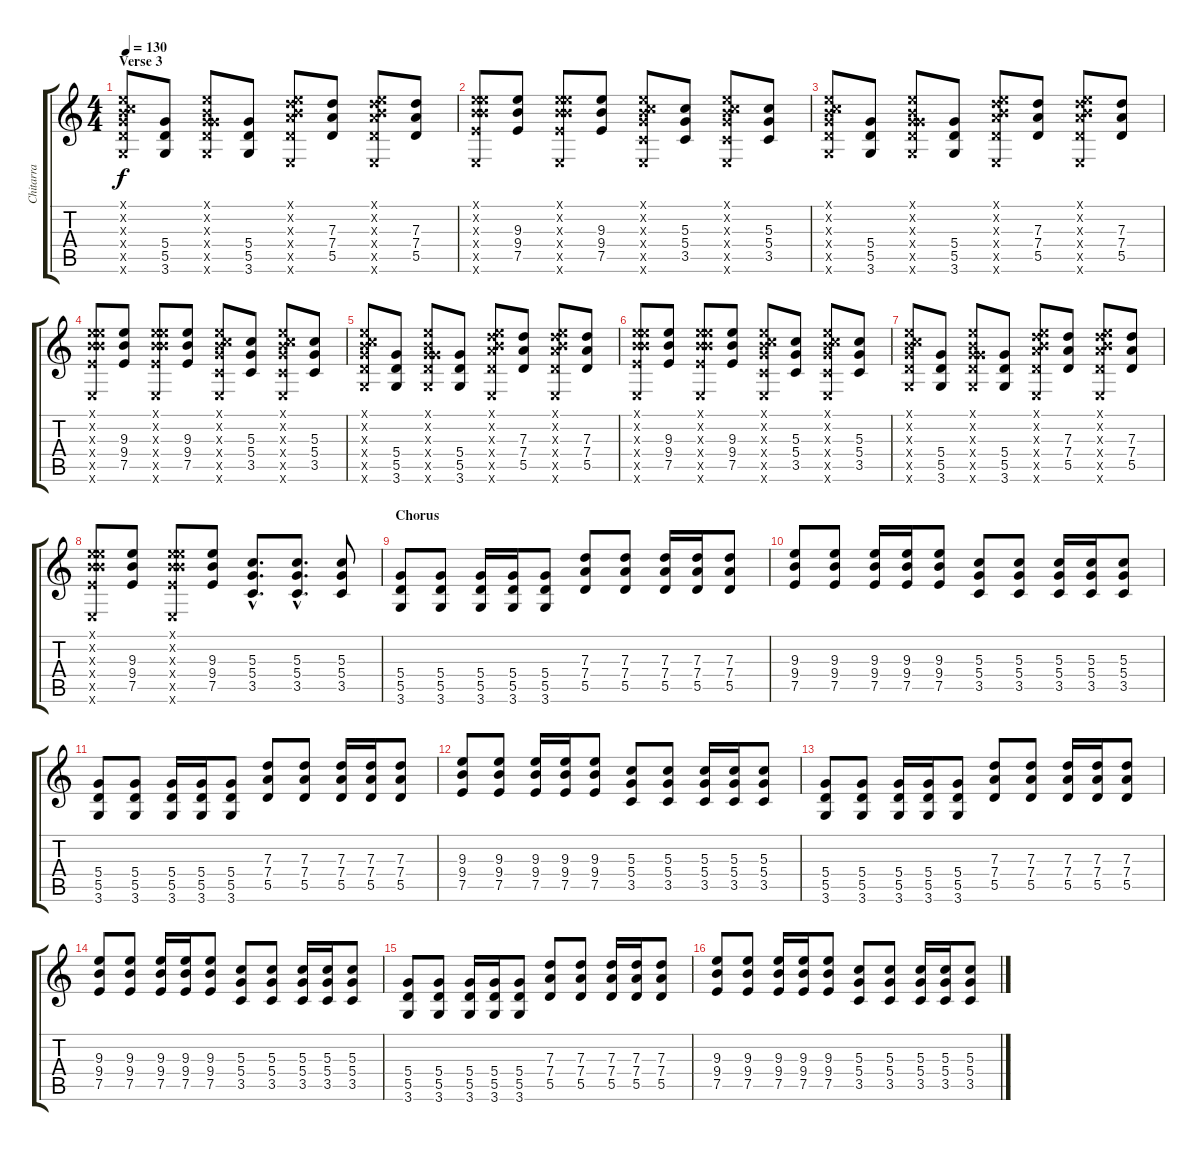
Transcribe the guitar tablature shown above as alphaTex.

\track ("Chitarra" "Chitarra") {instrument distortionguitar}
\staff {score tabs}
\tuning (E4 B3 G3 D3 A2 E2) {hide}
\ts (4 4)
\section ("" "Verse 3")
\tempo 130
\clef g2
\ks c
(0.1{x} 0.2{x} 5.3{x} 5.4{x} 5.5{x} 3.6{x}).8{dy f volume 7} (5.4 5.5 3.6).8 (0.1{x} 0.2{x} 0.3{x} 5.4{x} 5.5{x} 3.6{x}).8 (5.4 5.5 3.6).8 (0.1{x} 0.2{x} 7.3{x} 7.4{x} 5.5{x} 0.6{x}).8 (7.3 7.4 5.5).8 (0.1{x} 0.2{x} 7.3{x} 7.4{x} 5.5{x} 0.6{x}).8 (7.3 7.4 5.5).8 |
(0.1{x} 0.2{x} 9.3{x} 9.4{x} 7.5{x} 0.6{x}).8 (9.3 9.4 7.5).8 (0.1{x} 0.2{x} 9.3{x} 9.4{x} 7.5{x} 0.6{x}).8 (9.3 9.4 7.5).8 (0.1{x} 0.2{x} 5.3{x} 5.4{x} 3.5{x} 0.6{x}).8 (5.3 5.4 3.5).8 (0.1{x} 0.2{x} 5.3{x} 5.4{x} 3.5{x} 0.6{x}).8 (5.3 5.4 3.5).8 |
(0.1{x} 0.2{x} 5.3{x} 5.4{x} 5.5{x} 3.6{x}).8 (5.4 5.5 3.6).8 (0.1{x} 0.2{x} 0.3{x} 5.4{x} 5.5{x} 3.6{x}).8 (5.4 5.5 3.6).8 (0.1{x} 0.2{x} 7.3{x} 7.4{x} 5.5{x} 0.6{x}).8 (7.3 7.4 5.5).8 (0.1{x} 0.2{x} 7.3{x} 7.4{x} 5.5{x} 0.6{x}).8 (7.3 7.4 5.5).8 |
(0.1{x} 0.2{x} 9.3{x} 9.4{x} 7.5{x} 0.6{x}).8 (9.3 9.4 7.5).8 (0.1{x} 0.2{x} 9.3{x} 9.4{x} 7.5{x} 0.6{x}).8 (9.3 9.4 7.5).8 (0.1{x} 0.2{x} 5.3{x} 5.4{x} 3.5{x} 0.6{x}).8 (5.3 5.4 3.5).8 (0.1{x} 0.2{x} 5.3{x} 5.4{x} 3.5{x} 0.6{x}).8 (5.3 5.4 3.5).8 |
(0.1{x} 0.2{x} 5.3{x} 5.4{x} 5.5{x} 3.6{x}).8 (5.4 5.5 3.6).8 (0.1{x} 0.2{x} 0.3{x} 5.4{x} 5.5{x} 3.6{x}).8 (5.4 5.5 3.6).8 (0.1{x} 0.2{x} 7.3{x} 7.4{x} 5.5{x} 0.6{x}).8 (7.3 7.4 5.5).8 (0.1{x} 0.2{x} 7.3{x} 7.4{x} 5.5{x} 0.6{x}).8 (7.3 7.4 5.5).8 |
(0.1{x} 0.2{x} 9.3{x} 9.4{x} 7.5{x} 0.6{x}).8 (9.3 9.4 7.5).8 (0.1{x} 0.2{x} 9.3{x} 9.4{x} 7.5{x} 0.6{x}).8 (9.3 9.4 7.5).8 (0.1{x} 0.2{x} 5.3{x} 5.4{x} 3.5{x} 0.6{x}).8 (5.3 5.4 3.5).8 (0.1{x} 0.2{x} 5.3{x} 5.4{x} 3.5{x} 0.6{x}).8 (5.3 5.4 3.5).8 |
(0.1{x} 0.2{x} 5.3{x} 5.4{x} 5.5{x} 3.6{x}).8 (5.4 5.5 3.6).8 (0.1{x} 0.2{x} 0.3{x} 5.4{x} 5.5{x} 3.6{x}).8 (5.4 5.5 3.6).8 (0.1{x} 0.2{x} 7.3{x} 7.4{x} 5.5{x} 0.6{x}).8 (7.3 7.4 5.5).8 (0.1{x} 0.2{x} 7.3{x} 7.4{x} 5.5{x} 0.6{x}).8 (7.3 7.4 5.5).8 |
(0.1{x} 0.2{x} 9.3{x} 9.4{x} 7.5{x} 0.6{x}).8 (9.3 9.4 7.5).8 (0.1{x} 0.2{x} 9.3{x} 9.4{x} 7.5{x} 0.6{x}).8 (9.3 9.4 7.5).8 (5.3{hac} 5.4{hac} 3.5{hac}).8{d} (5.3{hac} 5.4{hac} 3.5{hac}).8{d} (5.3 5.4 3.5).8 |
\section ("" "Chorus")
(5.4 5.5 3.6).8 (5.4 5.5 3.6).8 (5.4 5.5 3.6).16 (5.4 5.5 3.6).16 (5.4 5.5 3.6).8 (7.3 7.4 5.5).8 (7.3 7.4 5.5).8 (7.3 7.4 5.5).16 (7.3 7.4 5.5).16 (7.3 7.4 5.5).8 |
(9.3 9.4 7.5).8 (9.3 9.4 7.5).8 (9.3 9.4 7.5).16 (9.3 9.4 7.5).16 (9.3 9.4 7.5).8 (5.3 5.4 3.5).8 (5.3 5.4 3.5).8 (5.3 5.4 3.5).16 (5.3 5.4 3.5).16 (5.3 5.4 3.5).8 |
(5.4 5.5 3.6).8 (5.4 5.5 3.6).8 (5.4 5.5 3.6).16 (5.4 5.5 3.6).16 (5.4 5.5 3.6).8 (7.3 7.4 5.5).8 (7.3 7.4 5.5).8 (7.3 7.4 5.5).16 (7.3 7.4 5.5).16 (7.3 7.4 5.5).8 |
(9.3 9.4 7.5).8 (9.3 9.4 7.5).8 (9.3 9.4 7.5).16 (9.3 9.4 7.5).16 (9.3 9.4 7.5).8 (5.3 5.4 3.5).8 (5.3 5.4 3.5).8 (5.3 5.4 3.5).16 (5.3 5.4 3.5).16 (5.3 5.4 3.5).8 |
(5.4 5.5 3.6).8 (5.4 5.5 3.6).8 (5.4 5.5 3.6).16 (5.4 5.5 3.6).16 (5.4 5.5 3.6).8 (7.3 7.4 5.5).8 (7.3 7.4 5.5).8 (7.3 7.4 5.5).16 (7.3 7.4 5.5).16 (7.3 7.4 5.5).8 |
(9.3 9.4 7.5).8 (9.3 9.4 7.5).8 (9.3 9.4 7.5).16 (9.3 9.4 7.5).16 (9.3 9.4 7.5).8 (5.3 5.4 3.5).8 (5.3 5.4 3.5).8 (5.3 5.4 3.5).16 (5.3 5.4 3.5).16 (5.3 5.4 3.5).8 |
(5.4 5.5 3.6).8 (5.4 5.5 3.6).8 (5.4 5.5 3.6).16 (5.4 5.5 3.6).16 (5.4 5.5 3.6).8 (7.3 7.4 5.5).8 (7.3 7.4 5.5).8 (7.3 7.4 5.5).16 (7.3 7.4 5.5).16 (7.3 7.4 5.5).8 |
(9.3 9.4 7.5).8 (9.3 9.4 7.5).8 (9.3 9.4 7.5).16 (9.3 9.4 7.5).16 (9.3 9.4 7.5).8 (5.3 5.4 3.5).8 (5.3 5.4 3.5).8 (5.3 5.4 3.5).16 (5.3 5.4 3.5).16 (5.3 5.4 3.5).8
